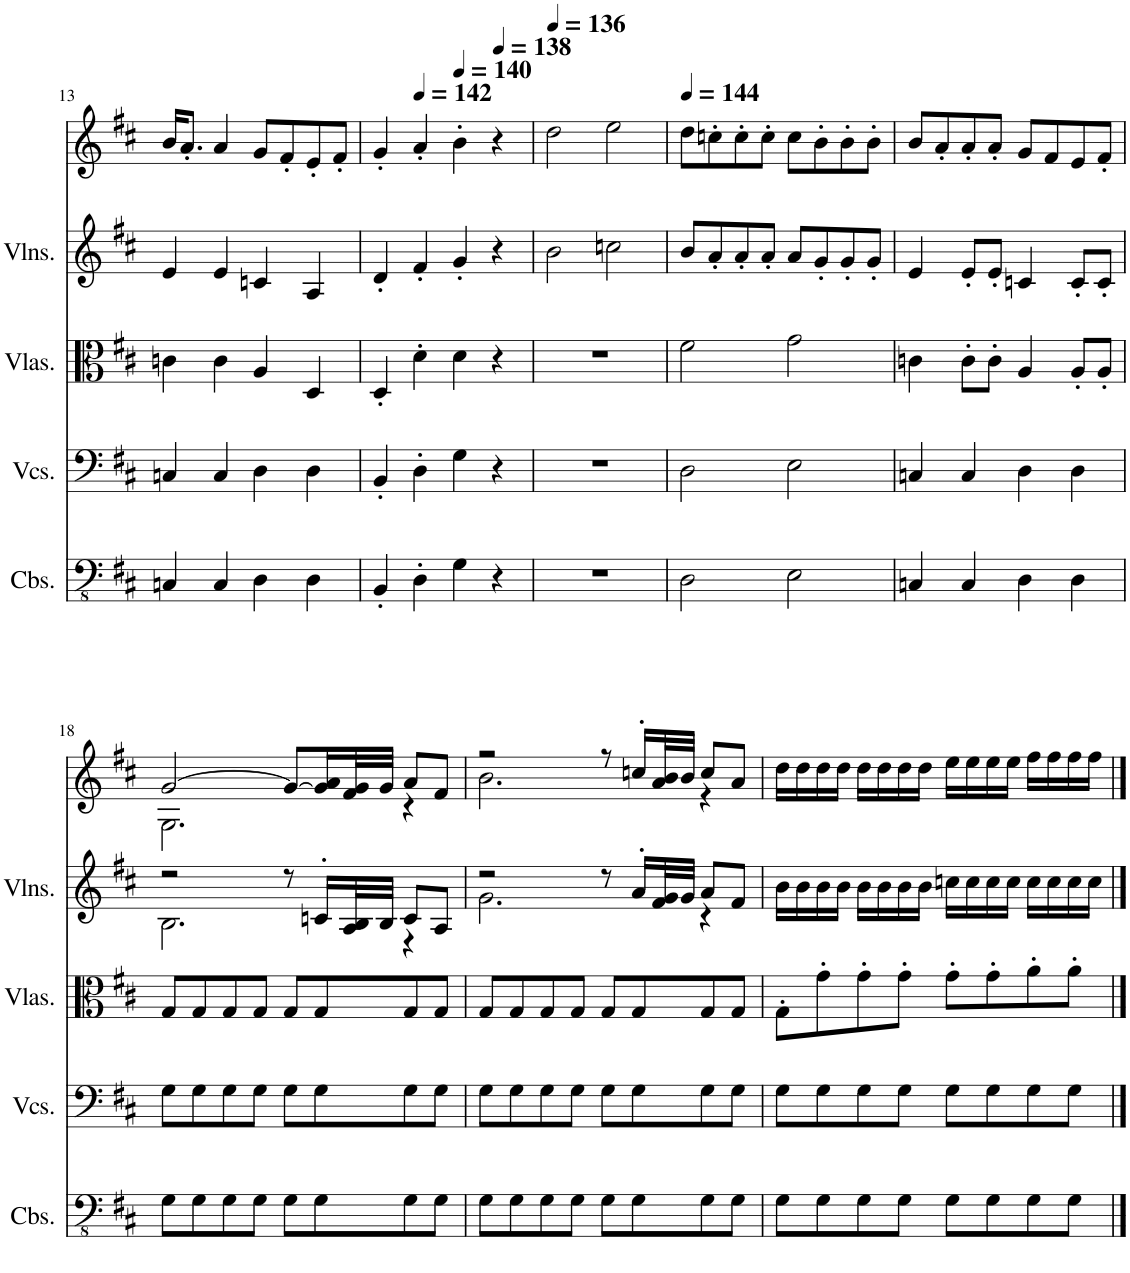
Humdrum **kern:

**kern	**kern	**kern	**kern	**kern
*part5	*part4	*part3	*part2	*part1
*staff5	*staff4	*staff3	*staff2	*staff1
*I"Contrabasses, Contrabass	*I"Violoncellos, Violoncello	*I"Violas, Viola	*I"Violins, Viola	*I"Violins, Viola
*I'Cbs.	*I'Vcs.	*I'Vlas.	*I'Vlns.	*
!!LO:PB:g=z
*clefFv4	*clefF4	*clefC3	*clefG2	*clefG2
*k[f#c#]	*k[f#c#]	*k[f#c#]	*k[f#c#]	*k[f#c#]
*M4/4	*M4/4	*M4/4	*M4/4	*M4/4
=13	=13	=13	=13	=13
4CCn/	4Cn/	4cn\	4e/	16b/KL
.	.	.	.	8.a'/J
4CC/	4C/	4c\	4e/	4a/
4DD\	4D\	4A/	4cn/	8g/L
.	.	.	.	8f#'/
4DD\	4D\	4D/	4A/	8e'/
.	.	.	.	8f#'/J
=14	=14	=14	=14	=14
4BBB'/	4BB'/	4D'/	4d'/	4g'/
*	*	*	*	*MM142
4DD'\	4D'\	4d'\	4f#'/	4a'/
*	*	*	*	*MM140
4GG\	4G\	4d\	4g'/	4b'\
*	*	*	*	*MM138
4r	4r	4r	4r	4r
=15	=15	=15	=15	=15
*	*	*	*	*MM136
1r	1r	1r	2b\	2dd\
.	.	.	2ccn\	2ee\
=16	=16	=16	=16	=16
*	*	*	*	*MM144
2DD\	2D\	2f#\	8b/L	8dd\L
.	.	.	8a'/	8ccn'\
.	.	.	8a'/	8cc'\
.	.	.	8a'/J	8cc'\J
2EE\	2E\	2g\	8a/L	8cc\L
.	.	.	8g'/	8b'\
.	.	.	8g'/	8b'\
.	.	.	8g'/J	8b'\J
=17	=17	=17	=17	=17
4CCn/	4Cn/	4cn\	4e/	8b/L
.	.	.	.	8a'/
4CC/	4C/	8c'\L	8e'/L	8a'/
.	.	8c'\J	8e'/J	8a'/J
4DD\	4D\	4A/	4cn/	8g/L
.	.	.	.	8f#/
4DD\	4D\	8A'/L	8c'/L	8e/
.	.	8A'/J	8c'/J	8f#'/J
!!LO:LB:g=z
=18	=18	=18	=18	=18
*	*	*	*^	*^
8GG\L	8G\L	8G/L	2r	2.B\	[2g/	2.G\
8GG\	8G\	8G/	.	.	.	.
8GG\	8G\	8G/	.	.	.	.
8GG\J	8G\J	8G/J	.	.	.	.
8GG\L	8G\L	8G/L	8r	.	8g/L_	.
8GG\	8G\	8G/	16cn'/LL	.	16g/] 16a/L	.
.	.	.	32A/ 32B/L	.	32f#/ 32g/L	.
.	.	.	32B/JJJ	.	32g/JJJ	.
8GG\	8G\	8G/	8c/L	4r	8a/L	4r
8GG\J	8G\J	8G/J	8A/J	.	8f#/J	.
=19	=19	=19	=19	=19	=19	=19
8GG\L	8G\L	8G/L	2r	2.g\	2r	2.b\
8GG\	8G\	8G/	.	.	.	.
8GG\	8G\	8G/	.	.	.	.
8GG\J	8G\J	8G/J	.	.	.	.
8GG\L	8G\L	8G/L	8r	.	8r	.
8GG\	8G\	8G/	16a'/LL	.	16ccn'/LL	.
.	.	.	32f#/ 32g/L	.	32a/ 32b/L	.
.	.	.	32g/JJJ	.	32b/JJJ	.
8GG\	8G\	8G/	8a/L	4r	8cc/L	4r
8GG\J	8G\J	8G/J	8f#/J	.	8a/J	.
*	*	*	*v	*v	*	*
*	*	*	*	*v	*v
=20	=20	=20	=20	=20
8GG\L	8G\L	8G'\L	16b\LL	16dd\LL
.	.	.	16b\	16dd\
8GG\	8G\	8g'\	16b\	16dd\
.	.	.	16b\JJ	16dd\JJ
8GG\	8G\	8g'\	16b\LL	16dd\LL
.	.	.	16b\	16dd\
8GG\J	8G\J	8g'\J	16b\	16dd\
.	.	.	16b\JJ	16dd\JJ
8GG\L	8G\L	8g'\L	16ccn\LL	16ee\LL
.	.	.	16cc\	16ee\
8GG\	8G\	8g'\	16cc\	16ee\
.	.	.	16cc\JJ	16ee\JJ
8GG\	8G\	8a'\	16cc\LL	16ff#\LL
.	.	.	16cc\	16ff#\
8GG\J	8G\J	8a'\J	16cc\	16ff#\
.	.	.	16cc\JJ	16ff#\JJ
==	==	==	==	==
*-	*-	*-	*-	*-
